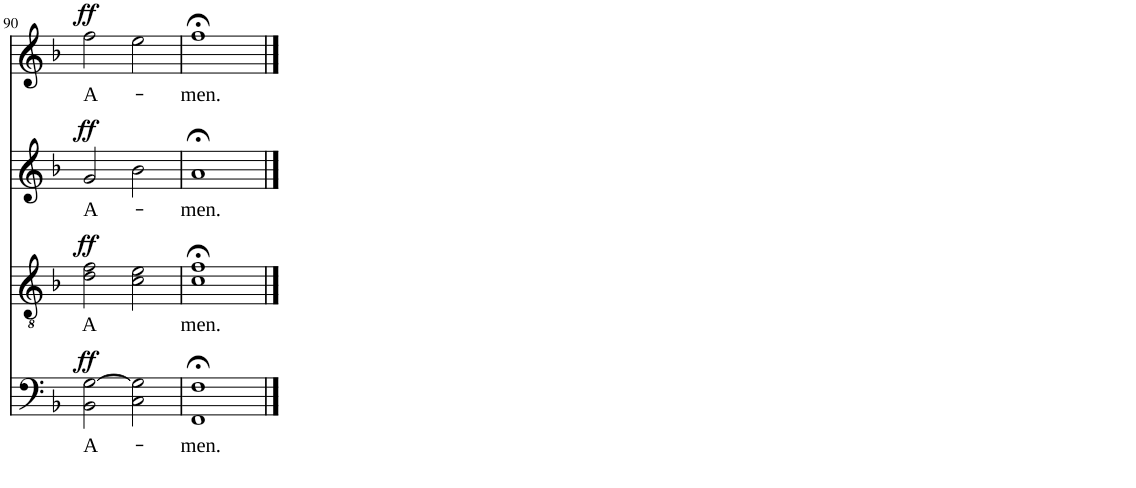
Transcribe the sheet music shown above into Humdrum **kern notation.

**kern	**text	**dynam	**kern	**text	**dynam	**kern	**text	**dynam	**kern	**text	**dynam
*part4	*part4	*part4	*part3	*part3	*part3	*part2	*part2	*part2	*part1	*part1	*part1
*staff4	*staff4	*staff4	*staff3	*staff3	*staff3	*staff2	*staff2	*staff2	*staff1	*staff1	*staff1
*I"Basse	*	*	*I"Ténor	*	*	*I"Alto	*	*	*I"Soprano	*	*
*I'B	*	*	*I'T	*	*	*I'A	*	*	*	*	*
!!LO:PB:g=z
*clefF4	*	*	*clefGv2	*	*	*clefG2	*	*	*clefG2	*	*
*	*	*	*Trd-7c-12	*	*	*	*	*	*	*	*
*k[b-]	*	*	*k[b-]	*	*	*k[b-]	*	*	*k[b-]	*	*
*M4/4	*	*	*M4/4	*	*	*M4/4	*	*	*M4/4	*	*
=90	=90	=90	=90	=90	=90	=90	=90	=90	=90	=90	=90
!	!LO:LY:b	!LO:DY:a	!	!LO:LY:b	!LO:DY:a	!	!LO:LY:b	!LO:DY:a	!	!LO:LY:b	!LO:DY:a
2BB-\ [2G\	A-	ff	2d\ 2f\	A	ff	2g/	A-	ff	2ff\	A-	ff
2C\ 2G\]	.	.	2c\ 2e\	.	.	2b-\	.	.	2ee\	.	.
=91	=91	=91	=91	=91	=91	=91	=91	=91	=91	=91	=91
!	!LO:LY:b	!	!	!LO:LY:b	!	!	!LO:LY:b	!	!	!LO:LY:b	!
1FF;< 1F;<	-men.	.	1c;< 1f;<	-men.	.	1a;<	-men.	.	1ff;<	-men.	.
==	==	==	==	==	==	==	==	==	==	==	==
*-	*-	*-	*-	*-	*-	*-	*-	*-	*-	*-	*-
